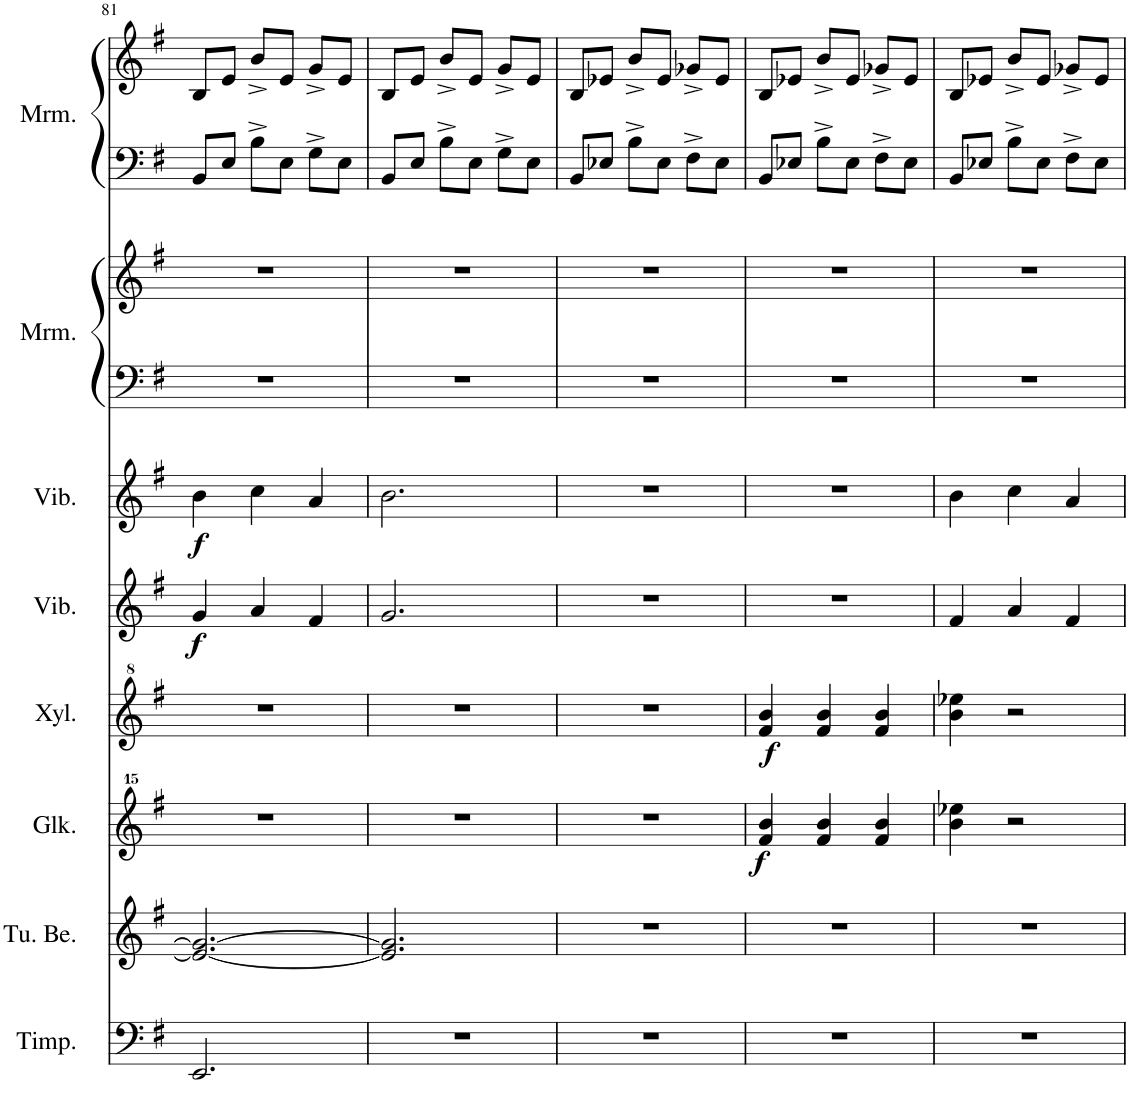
**kern	**kern	**kern	**dynam	**kern	**dynam	**kern	**dynam	**kern	**dynam	**kern	**kern	**kern	**kern
*part8	*part7	*part6	*part6	*part5	*part5	*part4	*part4	*part3	*part3	*part2	*part2	*part1	*part1
*staff10	*staff9	*staff8	*staff8	*staff7	*staff7	*staff6	*staff6	*staff5	*staff5	*staff4	*staff3	*staff2	*staff1
*I"Timpani	*I"Tubular Bells	*I"Glockenspiel	*	*I"Xylophone	*	*I"Vibraphone	*	*I"Vibraphone	*	*I"Marimba	*	*I"Marimba	*
*I'Timp.	*I'Tu. Be.	*I'Glk.	*	*I'Xyl.	*	*I'Vib.	*	*I'Vib.	*	*I'Mrm.	*	*I'Mrm.	*
!!LO:PB:g=z
*clefF4	*clefG2	*clefG^^2	*	*clefG^2	*	*clefG2	*	*clefG2	*	*clefF4	*clefG2	*clefF4	*clefG2
*k[f#]	*k[f#]	*k[f#]	*	*k[f#]	*	*k[f#]	*	*k[f#]	*	*k[f#]	*k[f#]	*k[f#]	*k[f#]
*M3/4	*M3/4	*M3/4	*	*M3/4	*	*M3/4	*	*M3/4	*	*M3/4	*M3/4	*M3/4	*M3/4
=81	=81	=81	=81	=81	=81	=81	=81	=81	=81	=81	=81	=81	=81
!	!	!	!	!	!	!	!LO:DY:b	!	!LO:DY:b	!	!	!	!
2.EE/	2.e/_ 2.g/_	2.r	.	2.r	.	4g/	f	4b\	f	2.r	2.r	8BB/L	8B/L
.	.	.	.	.	.	.	.	.	.	.	.	8E/J	8e/J
.	.	.	.	.	.	4a/	.	4cc\	.	.	.	8B^\L	8b^/L
.	.	.	.	.	.	.	.	.	.	.	.	8E\J	8e/J
.	.	.	.	.	.	4f#/	.	4a/	.	.	.	8G^\L	8g^/L
.	.	.	.	.	.	.	.	.	.	.	.	8E\J	8e/J
=82	=82	=82	=82	=82	=82	=82	=82	=82	=82	=82	=82	=82	=82
2.r	2.e/] 2.g/]	2.r	.	2.r	.	2.g/	.	2.b\	.	2.r	2.r	8BB/L	8B/L
.	.	.	.	.	.	.	.	.	.	.	.	8E/J	8e/J
.	.	.	.	.	.	.	.	.	.	.	.	8B^\L	8b^/L
.	.	.	.	.	.	.	.	.	.	.	.	8E\J	8e/J
.	.	.	.	.	.	.	.	.	.	.	.	8G^\L	8g^/L
.	.	.	.	.	.	.	.	.	.	.	.	8E\J	8e/J
=83	=83	=83	=83	=83	=83	=83	=83	=83	=83	=83	=83	=83	=83
2.r	2.r	2.r	.	2.r	.	2.r	.	2.r	.	2.r	2.r	8BB/L	8B/L
.	.	.	.	.	.	.	.	.	.	.	.	8E-X/J	8e-X/J
.	.	.	.	.	.	.	.	.	.	.	.	8B^\L	8b^/L
.	.	.	.	.	.	.	.	.	.	.	.	8E-\J	8e-/J
.	.	.	.	.	.	.	.	.	.	.	.	8F#^\L	8g-X^/L
.	.	.	.	.	.	.	.	.	.	.	.	8E-\J	8e-/J
=84	=84	=84	=84	=84	=84	=84	=84	=84	=84	=84	=84	=84	=84
!	!	!	!LO:DY:b	!	!LO:DY:b	!	!	!	!	!	!	!	!
2.r	2.r	4fff#/ 4bbb/	f	4ff#/ 4bb/	f	2.r	.	2.r	.	2.r	2.r	8BB/L	8B/L
.	.	.	.	.	.	.	.	.	.	.	.	8E-X/J	8e-X/J
.	.	4fff#/ 4bbb/	.	4ff#/ 4bb/	.	.	.	.	.	.	.	8B^\L	8b^/L
.	.	.	.	.	.	.	.	.	.	.	.	8E-\J	8e-/J
.	.	4fff#/ 4bbb/	.	4ff#/ 4bb/	.	.	.	.	.	.	.	8F#^\L	8g-X^/L
.	.	.	.	.	.	.	.	.	.	.	.	8E-\J	8e-/J
=85	=85	=85	=85	=85	=85	=85	=85	=85	=85	=85	=85	=85	=85
2.r	2.r	4bbb\ 4eeee-X\	.	4bb\ 4eee-X\	.	4f#/	.	4b\	.	2.r	2.r	8BB/L	8B/L
.	.	.	.	.	.	.	.	.	.	.	.	8E-X/J	8e-X/J
.	.	2r	.	2r	.	4a/	.	4cc\	.	.	.	8B^\L	8b^/L
.	.	.	.	.	.	.	.	.	.	.	.	8E-\J	8e-/J
.	.	.	.	.	.	4f#/	.	4a/	.	.	.	8F#^\L	8g-X^/L
.	.	.	.	.	.	.	.	.	.	.	.	8E-\J	8e-/J
=	=	=	=	=	=	=	=	=	=	=	=	=	=
*-	*-	*-	*-	*-	*-	*-	*-	*-	*-	*-	*-	*-	*-
